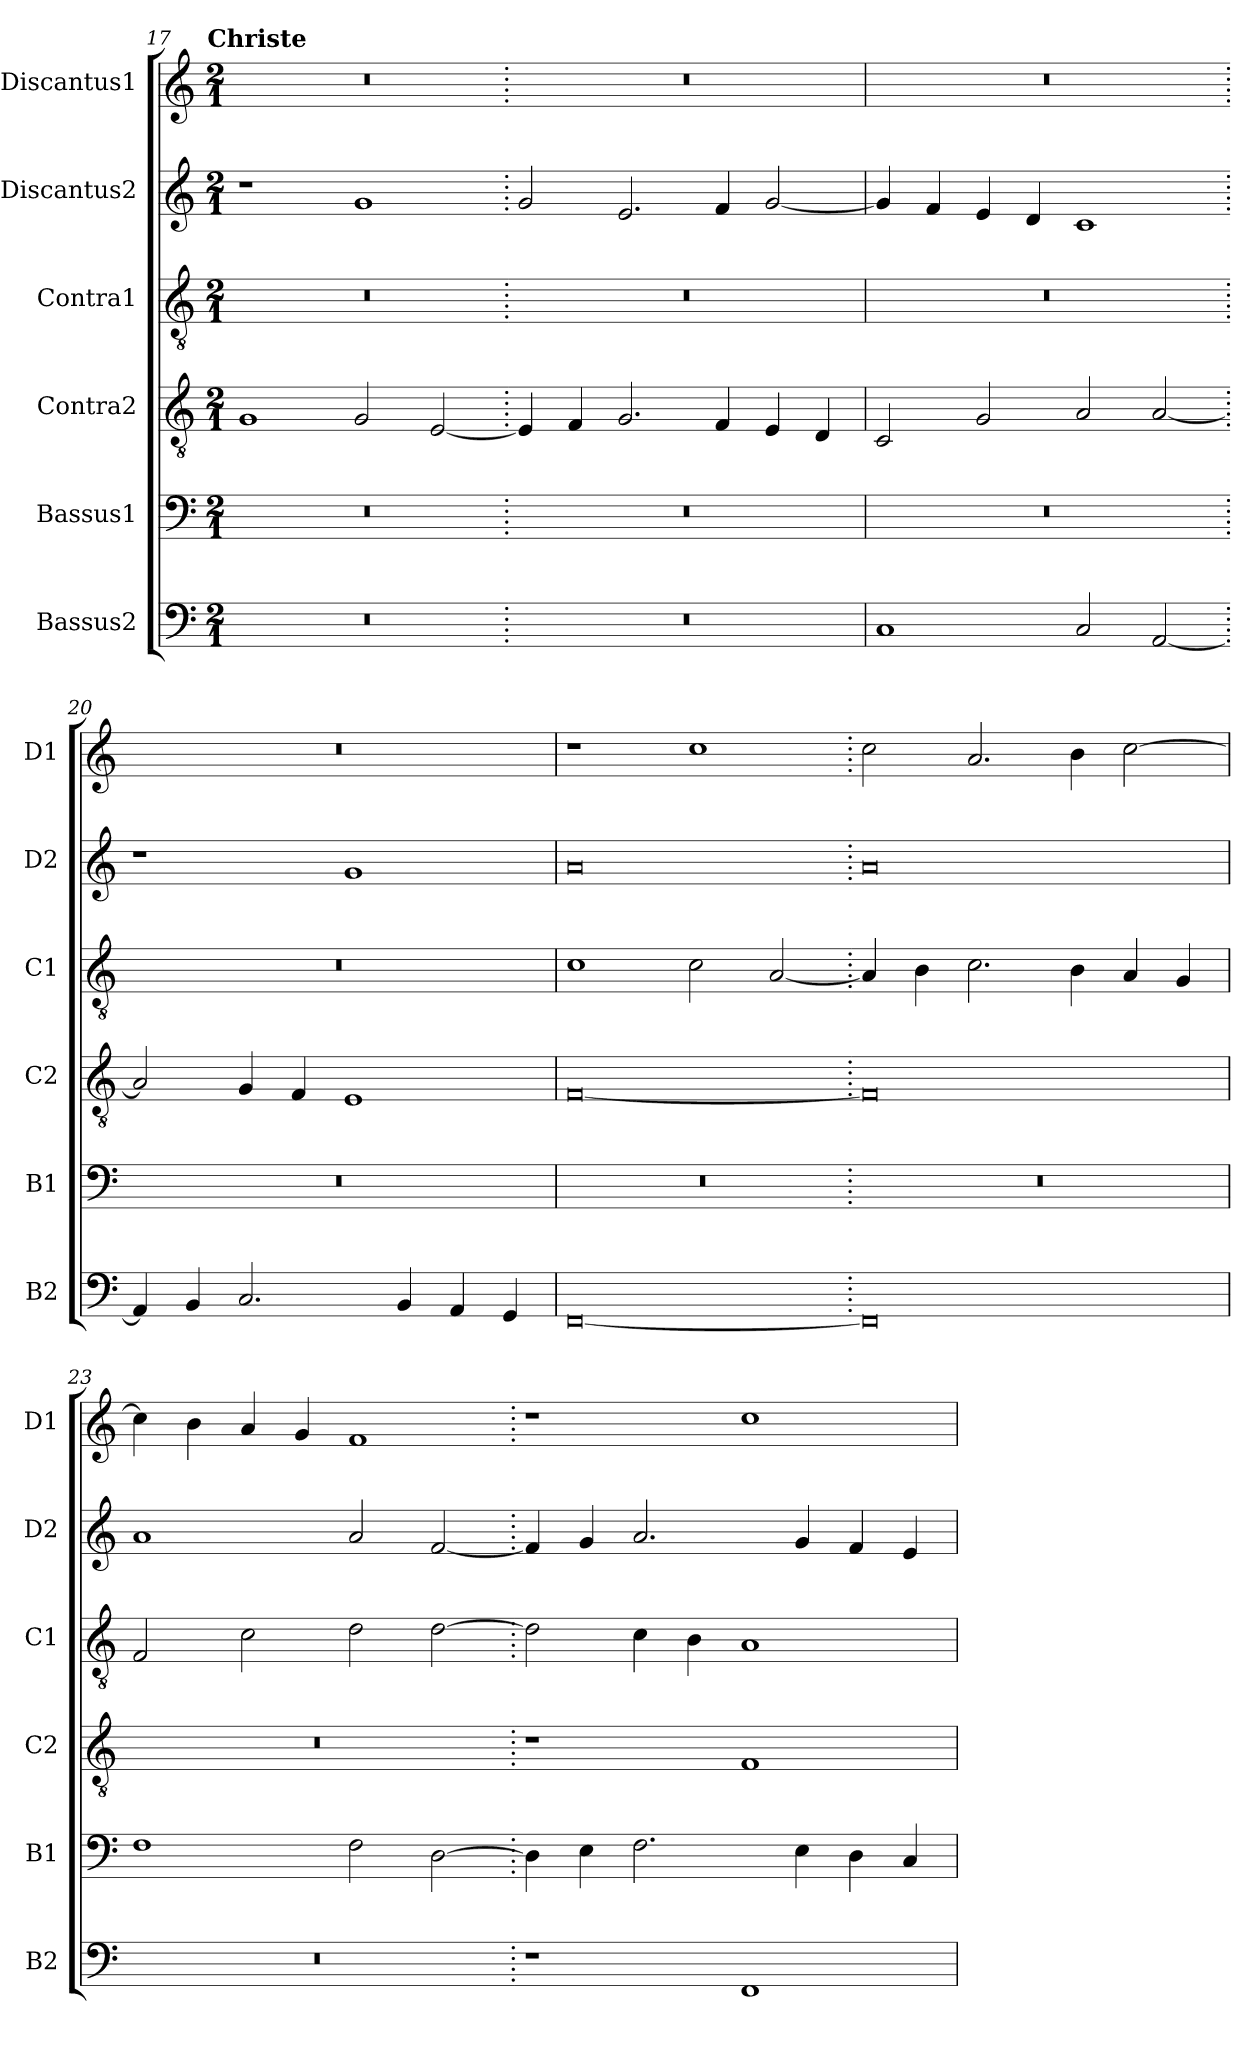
**kern	**kern	**kern	**kern	**kern	**kern
*part6	*part5	*part4	*part3	*part2	*part1
*staff6	*staff5	*staff4	*staff3	*staff2	*staff1
*I"Bassus2	*I"Bassus1	*I"Contra2	*I"Contra1	*I"Discantus2	*I"Discantus1
*I'B2	*I'B1	*I'C2	*I'C1	*I'D2	*I'D1
!!LO:LB:g=z
*clefF4	*clefF4	*clefGv2	*clefGv2	*clefG2	*clefG2
*k[]	*k[]	*k[]	*k[]	*k[]	*k[]
!!LO:TX:omd:t=Christe
*M2/1	*M2/1	*M2/1	*M2/1	*M2/1	*M2/1
=17	=17	=17	=17	=17	=17
0r	0r	1G	0r	1r	0r
.	.	2G/	.	1g	.
.	.	[2E/	.	.	.
=18.	=18.	=18.	=18.	=18.	=18.
0r	0r	4E/]	0r	2g/	0r
.	.	4F/	.	.	.
.	.	2.G/	.	2.e/	.
.	.	4F/	.	4f/	.
.	.	4E/	.	[2g/	.
.	.	4D/	.	.	.
=19	=19	=19	=19	=19	=19
1C	0r	2C/	0r	4g/]	0r
.	.	.	.	4f/	.
.	.	2G/	.	4e/	.
.	.	.	.	4d/	.
2C/	.	2A/	.	1c	.
[2AA/	.	[2A/	.	.	.
=20.	=20.	=20.	=20.	=20.	=20.
4AA/]	0r	2A/]	0r	1r	0r
4BB/	.	.	.	.	.
2.C/	.	4G/	.	.	.
.	.	4F/	.	.	.
.	.	1E	.	1g	.
4BB/	.	.	.	.	.
4AA/	.	.	.	.	.
4GG/	.	.	.	.	.
=21	=21	=21	=21	=21	=21
[0FF	0r	[0F	1c	0a	1r
.	.	.	2c\	.	1cc
.	.	.	[2A/	.	.
=22.	=22.	=22.	=22.	=22.	=22.
0FF]	0r	0F]	4A/]	0a	2cc\
.	.	.	4B\	.	.
.	.	.	2.c\	.	2.a/
.	.	.	4B\	.	4b\
.	.	.	4A/	.	[2cc\
.	.	.	4G/	.	.
=23	=23	=23	=23	=23	=23
0r	1F	0r	2F/	1a	4cc\]
.	.	.	.	.	4b\
.	.	.	2c\	.	4a/
.	.	.	.	.	4g/
.	2F\	.	2d\	2a/	1f
.	[2D\	.	[2d\	[2f/	.
=24.	=24.	=24.	=24.	=24.	=24.
1r	4D\]	1r	2d\]	4f/]	1r
.	4E\	.	.	4g/	.
.	2.F\	.	4c\	2.a/	.
.	.	.	4B\	.	.
1FF	.	1F	1A	.	1cc
.	4E\	.	.	4g/	.
.	4D\	.	.	4f/	.
.	4C/	.	.	4e/	.
=	=	=	=	=	=
*-	*-	*-	*-	*-	*-
